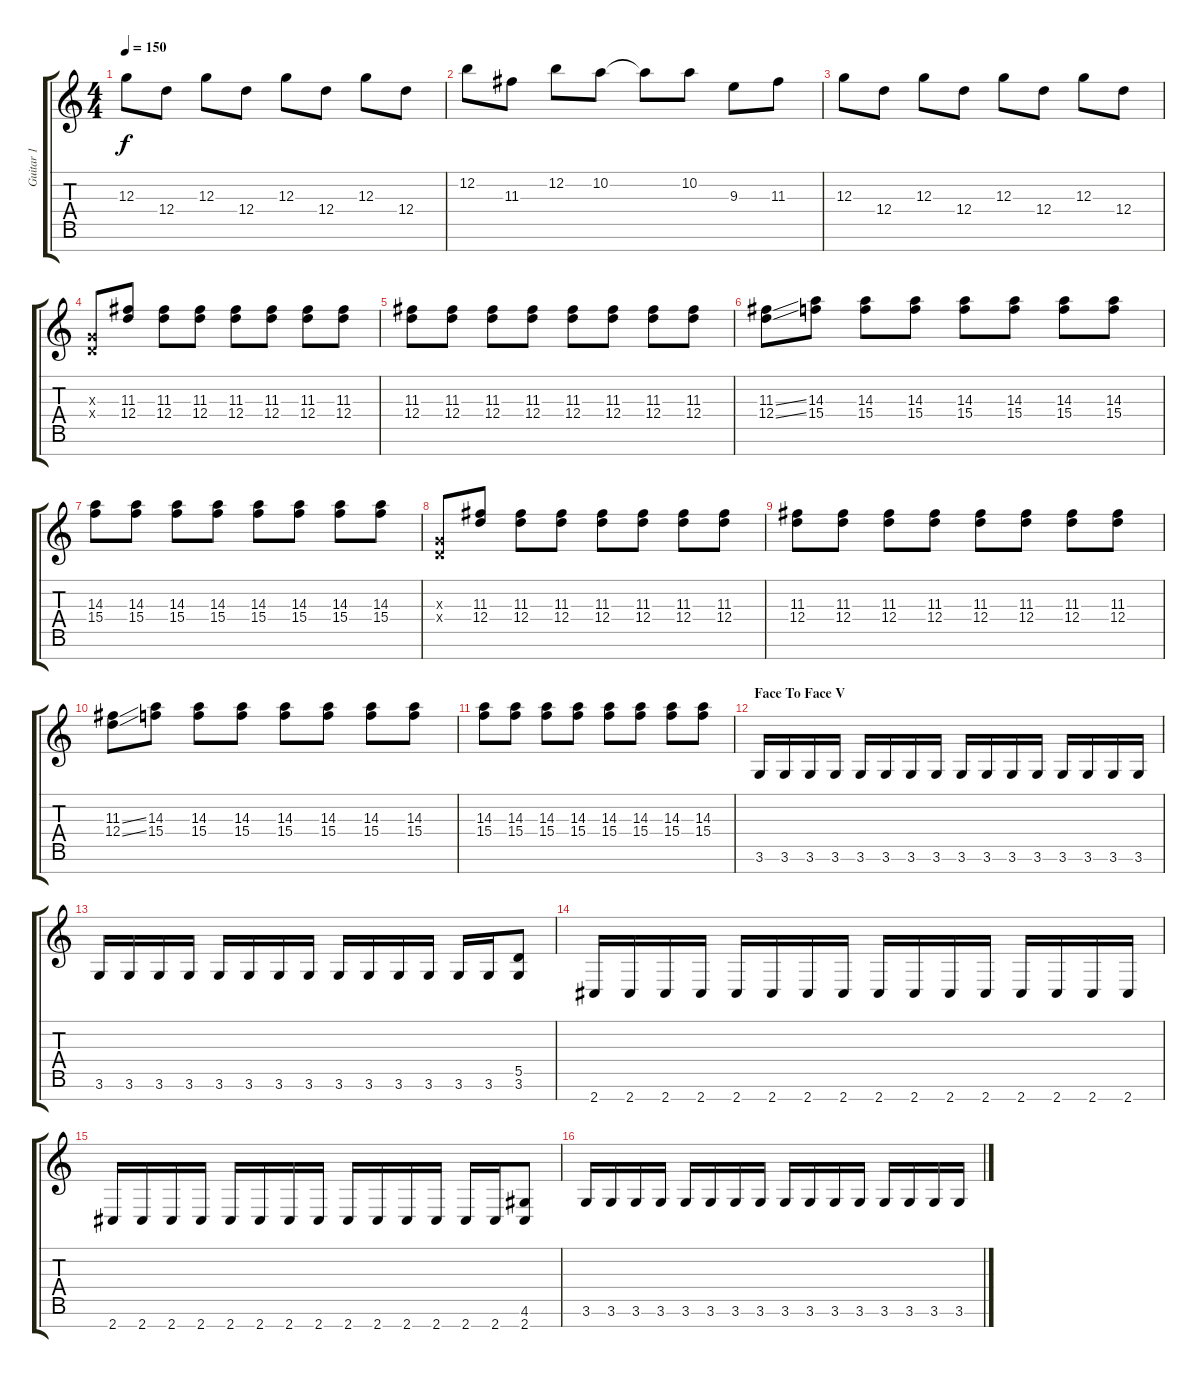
\track ("Guitar 1" "Guitar 1") {instrument distortionguitar}
\staff {score tabs}
\tuning (E4 B3 G3 D3 A2 E2 B1) {hide}
\ts (4 4)
\tempo 150
\clef g2
\ks c
12.3.8{dy f} 12.4.8 12.3.8 12.4.8 12.3.8 12.4.8 12.3.8 12.4.8 |
12.2.8 11.3.8 12.2.8 10.2.8 10.2{t}.8 10.2.8 9.3.8 11.3.8 |
12.3.8 12.4.8 12.3.8 12.4.8 12.3.8 12.4.8 12.3.8 12.4.8 |
(0.3{x} 0.4{x}).8 (11.3 12.4).8 (11.3 12.4).8 (11.3 12.4).8 (11.3 12.4).8 (11.3 12.4).8 (11.3 12.4).8 (11.3 12.4).8 |
(11.3 12.4).8 (11.3 12.4).8 (11.3 12.4).8 (11.3 12.4).8 (11.3 12.4).8 (11.3 12.4).8 (11.3 12.4).8 (11.3 12.4).8 |
(11.3{ss} 12.4{ss}).8 (14.3 15.4).8 (14.3 15.4).8 (14.3 15.4).8 (14.3 15.4).8 (14.3 15.4).8 (14.3 15.4).8 (14.3 15.4).8 |
(14.3 15.4).8 (14.3 15.4).8 (14.3 15.4).8 (14.3 15.4).8 (14.3 15.4).8 (14.3 15.4).8 (14.3 15.4).8 (14.3 15.4).8 |
(0.3{x} 0.4{x}).8 (11.3 12.4).8 (11.3 12.4).8 (11.3 12.4).8 (11.3 12.4).8 (11.3 12.4).8 (11.3 12.4).8 (11.3 12.4).8 |
(11.3 12.4).8 (11.3 12.4).8 (11.3 12.4).8 (11.3 12.4).8 (11.3 12.4).8 (11.3 12.4).8 (11.3 12.4).8 (11.3 12.4).8 |
(11.3{ss} 12.4{ss}).8 (14.3 15.4).8 (14.3 15.4).8 (14.3 15.4).8 (14.3 15.4).8 (14.3 15.4).8 (14.3 15.4).8 (14.3 15.4).8 |
(14.3 15.4).8 (14.3 15.4).8 (14.3 15.4).8 (14.3 15.4).8 (14.3 15.4).8 (14.3 15.4).8 (14.3 15.4).8 (14.3 15.4).8 |
\section ("" "Face To Face V")
3.6.16 3.6.16 3.6.16 3.6.16 3.6.16 3.6.16 3.6.16 3.6.16 3.6.16 3.6.16 3.6.16 3.6.16 3.6.16 3.6.16 3.6.16 3.6.16 |
3.6.16 3.6.16 3.6.16 3.6.16 3.6.16 3.6.16 3.6.16 3.6.16 3.6.16 3.6.16 3.6.16 3.6.16 3.6.16 3.6.16 (5.5 3.6).8 |
2.7.16 2.7.16 2.7.16 2.7.16 2.7.16 2.7.16 2.7.16 2.7.16 2.7.16 2.7.16 2.7.16 2.7.16 2.7.16 2.7.16 2.7.16 2.7.16 |
2.7.16 2.7.16 2.7.16 2.7.16 2.7.16 2.7.16 2.7.16 2.7.16 2.7.16 2.7.16 2.7.16 2.7.16 2.7.16 2.7.16 (4.6 2.7).8 |
3.6.16 3.6.16 3.6.16 3.6.16 3.6.16 3.6.16 3.6.16 3.6.16 3.6.16 3.6.16 3.6.16 3.6.16 3.6.16 3.6.16 3.6.16 3.6.16
